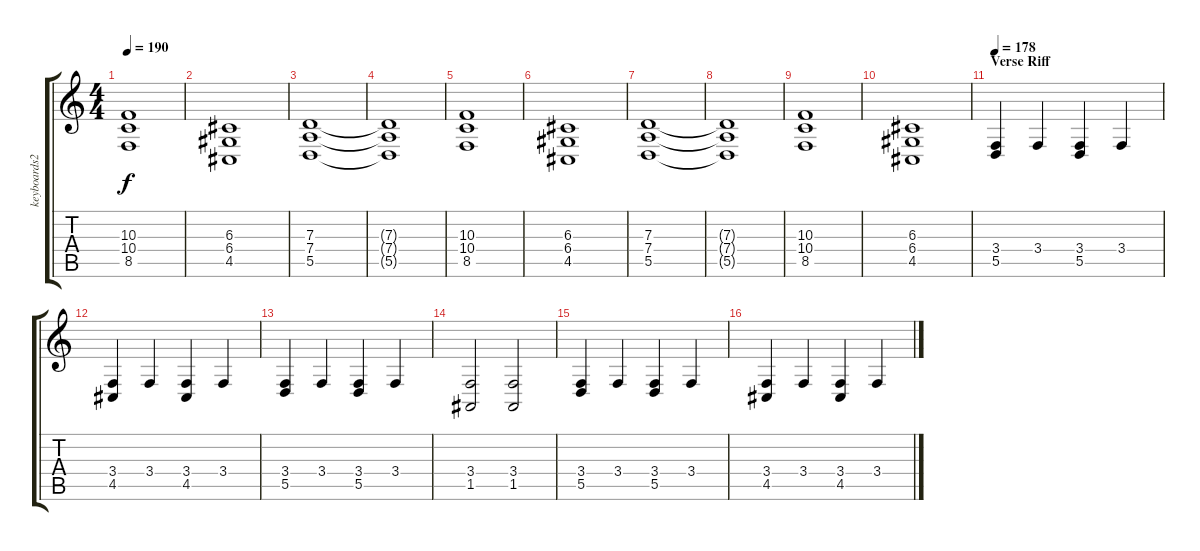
\track ("keyboards2" "keyboards2") {instrument pad7halo}
\staff {score tabs}
\tuning (E4 B3 G3 D3 A2 E2) {hide}
\ts (4 4)
\tempo 190
\clef g2
\ks c
(10.3 10.4 8.5).1{dy f} |
(6.3 6.4 4.5).1 |
(7.3 7.4 5.5).1 |
(7.3{t} 7.4{t} 5.5{t}).1 |
(10.3 10.4 8.5).1 |
(6.3 6.4 4.5).1 |
(7.3 7.4 5.5).1 |
(7.3{t} 7.4{t} 5.5{t}).1 |
(10.3 10.4 8.5).1 |
(6.3 6.4 4.5).1 |
\section ("" "Verse Riff")
\tempo 178
(3.4 5.5).4 3.4.4 (3.4 5.5).4 3.4.4 |
(3.4 4.5).4 3.4.4 (3.4 4.5).4 3.4.4 |
(3.4 5.5).4 3.4.4 (3.4 5.5).4 3.4.4 |
(3.4 1.5).2 (3.4 1.5).2 |
(3.4 5.5).4 3.4.4 (3.4 5.5).4 3.4.4 |
(3.4 4.5).4 3.4.4 (3.4 4.5).4 3.4.4
